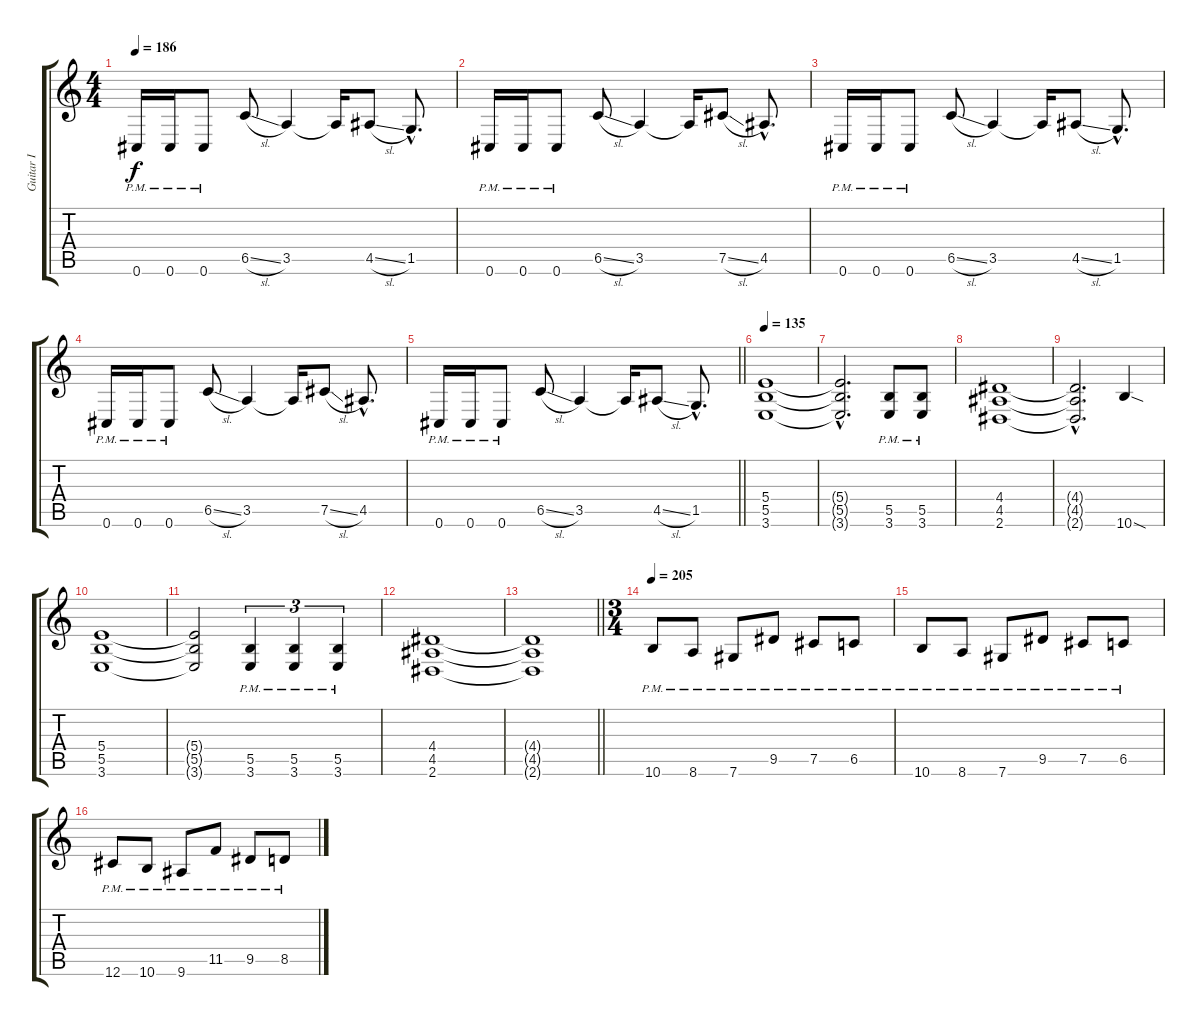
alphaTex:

\track ("Guitar I" "Guitar I") {instrument distortionguitar}
\staff {score tabs}
\tuning (Db4 Ab3 E3 B2 Gb2 Db2) {hide}
\ts (4 4)
\tempo 186
\clef g2
\ks c
0.6{pm}.16{dy f} 0.6{pm}.16 0.6{pm}.8 6.5{sl}.8 3.5.4 3.5{t}.16 4.5{sl}.8 1.5{hac}.8{d} |
0.6{pm}.16 0.6{pm}.16 0.6{pm}.8 6.5{sl}.8 3.5.4 3.5{t}.16 7.5{sl}.8 4.5{hac}.8{d} |
0.6{pm}.16 0.6{pm}.16 0.6{pm}.8 6.5{sl}.8 3.5.4 3.5{t}.16 4.5{sl}.8 1.5{hac}.8{d} |
0.6{pm}.16 0.6{pm}.16 0.6{pm}.8 6.5{sl}.8 3.5.4 3.5{t}.16 7.5{sl}.8 4.5{hac}.8{d} |
\barLineRight lightlight
0.6{pm}.16 0.6{pm}.16 0.6{pm}.8 6.5{sl}.8 3.5.4 3.5{t}.16 4.5{sl}.8 1.5{hac}.8{d} |
\tempo 135
(5.4 5.5 3.6).1 |
(5.4{hac t} 5.5{hac t} 3.6{hac t}).2{d} (5.5{pm} 3.6{pm}).8 (5.5{pm} 3.6{pm}).8 |
(4.4 4.5 2.6).1 |
(4.4{hac t} 4.5{hac t} 2.6{hac t}).2{d} 10.6{sod}.4 |
(5.4 5.5 3.6).1 |
(5.4{t} 5.5{t} 3.6{t}).2 (5.5{pm} 3.6{pm}).4{tu (3 2)} (5.5{pm} 3.6{pm}).4{tu (3 2)} (5.5{pm} 3.6{pm}).4{tu (3 2)} |
(4.4 4.5 2.6).1 |
\barLineRight lightlight
(4.4{t} 4.5{t} 2.6{t}).1 |
\ts (3 4)
\tempo 205
10.6{pm}.8 8.6{pm}.8 7.6{pm}.8 9.5{pm}.8 7.5{pm}.8 6.5{pm}.8 |
10.6{pm}.8 8.6{pm}.8 7.6{pm}.8 9.5{pm}.8 7.5{pm}.8 6.5{pm}.8 |
12.6{pm}.8 10.6{pm}.8 9.6{pm}.8 11.5{pm}.8 9.5{pm}.8 8.5{pm}.8
